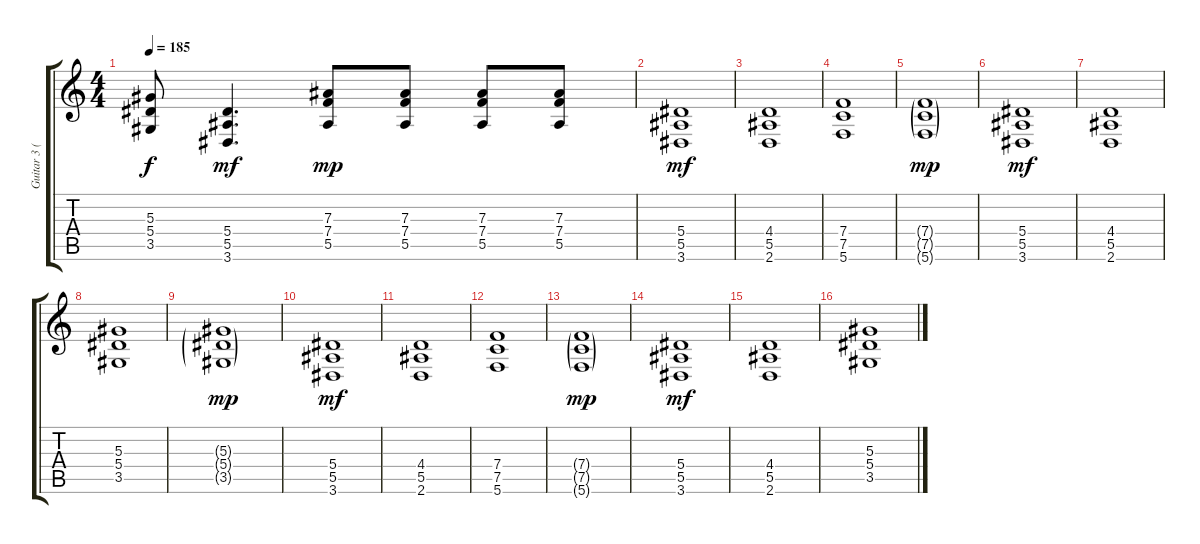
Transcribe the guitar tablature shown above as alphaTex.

\track ("Guitar 3 (Rhytm)" "Guitar 3 (") {instrument distortionguitar}
\staff {score tabs}
\tuning (C4 G3 Eb3 Bb2 F2 C2) {hide}
\ts (4 4)
\tempo 185
\clef g2
\ks c
(5.3{t} 5.4{t} 3.5{t}).8{dy f} (5.4 5.5 3.6).4{d dy mf} (7.3 7.4 5.5).8{dy mp} (7.3 7.4 5.5).8 (7.3 7.4 5.5).8 (7.3 7.4 5.5).8 |
(5.4 5.5 3.6).1{dy mf balance 2} |
(4.4 5.5 2.6).1 |
(7.4 7.5 5.6).1 |
(7.4{g} 7.5{g} 5.6{g}).1{dy mp} |
(5.4 5.5 3.6).1{dy mf} |
(4.4 5.5 2.6).1 |
(5.3 5.4 3.5).1 |
(5.3{g} 5.4{g} 3.5{g}).1{dy mp} |
(5.4 5.5 3.6).1{dy mf} |
(4.4 5.5 2.6).1 |
(7.4 7.5 5.6).1 |
(7.4{g} 7.5{g} 5.6{g}).1{dy mp} |
(5.4 5.5 3.6).1{dy mf} |
(4.4 5.5 2.6).1 |
(5.3 5.4 3.5).1
